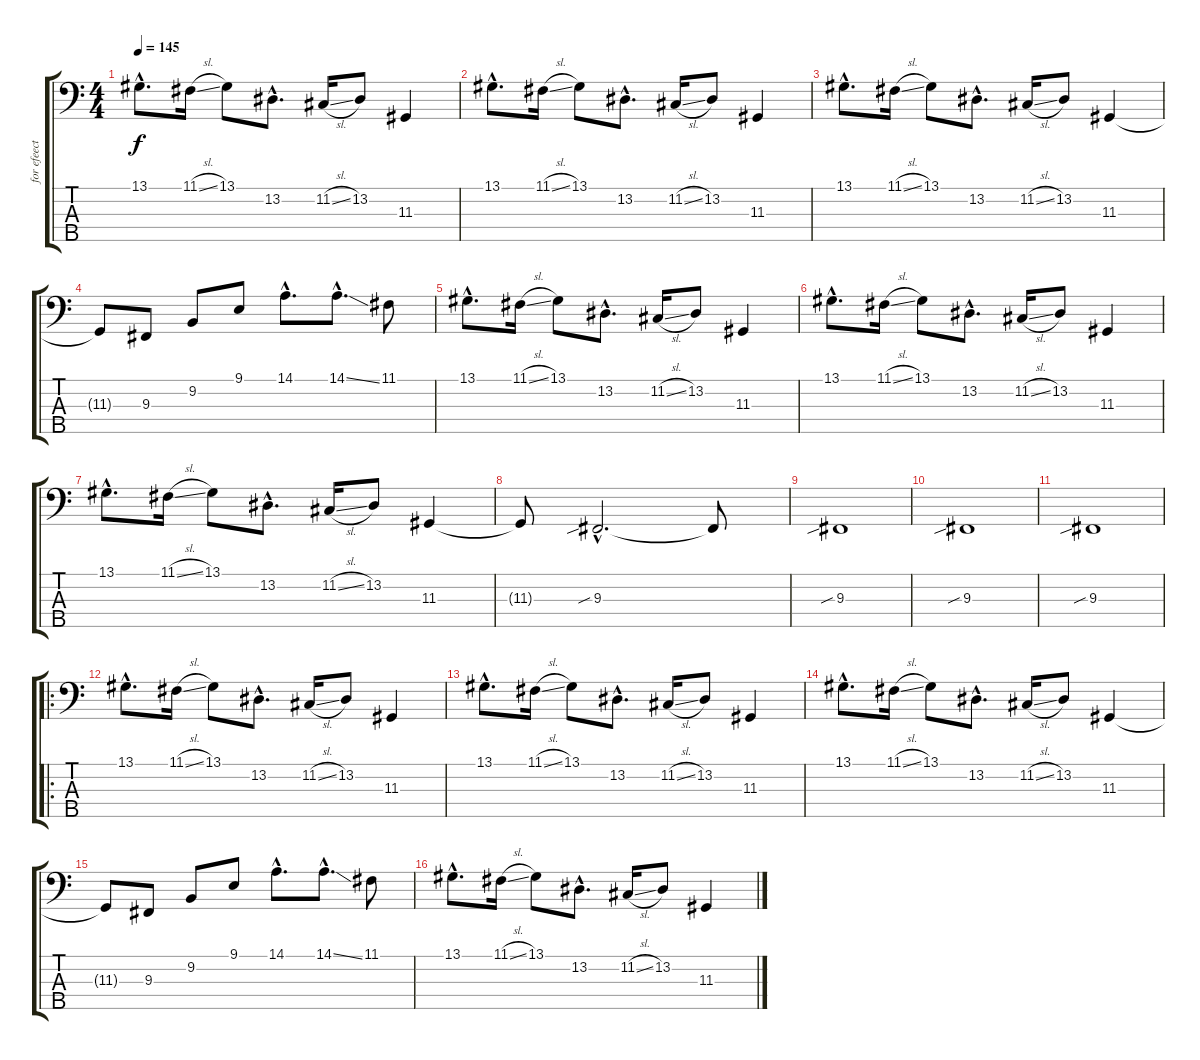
\track ("for efeect" "for efeect") {instrument lead2sawtooth}
\staff {score tabs}
\tuning (G2 D2 A1 E1 B0) {hide}
\ts (4 4)
\tempo 145
\clef f4
\ks c
13.1{hac}.8{d dy f} 11.1{sl}.16 13.1.8 13.2{hac}.8{d} 11.2{sl}.16 13.2.8 11.3.4 |
13.1{hac}.8{d} 11.1{sl}.16 13.1.8 13.2{hac}.8{d} 11.2{sl}.16 13.2.8 11.3.4 |
13.1{hac}.8{d} 11.1{sl}.16 13.1.8 13.2{hac}.8{d} 11.2{sl}.16 13.2.8 11.3.4 |
11.3{t}.8 9.3.8 9.2.8 9.1.8 14.1{hac}.8{d} 14.1{ss hac}.8{d} 11.1.8 |
13.1{hac}.8{d} 11.1{sl}.16 13.1.8 13.2{hac}.8{d} 11.2{sl}.16 13.2.8 11.3.4 |
13.1{hac}.8{d} 11.1{sl}.16 13.1.8 13.2{hac}.8{d} 11.2{sl}.16 13.2.8 11.3.4 |
13.1{hac}.8{d} 11.1{sl}.16 13.1.8 13.2{hac}.8{d} 11.2{sl}.16 13.2.8 11.3.4 |
11.3{t}.8 9.3{sib hac}.2{d} 9.3{t}.8 |
9.3{sib}.1 |
9.3{sib}.1 |
9.3{sib}.1 |
\ro
13.1{hac}.8{d} 11.1{sl}.16 13.1.8 13.2{hac}.8{d} 11.2{sl}.16 13.2.8 11.3.4 |
13.1{hac}.8{d} 11.1{sl}.16 13.1.8 13.2{hac}.8{d} 11.2{sl}.16 13.2.8 11.3.4 |
13.1{hac}.8{d} 11.1{sl}.16 13.1.8 13.2{hac}.8{d} 11.2{sl}.16 13.2.8 11.3.4 |
11.3{t}.8 9.3.8 9.2.8 9.1.8 14.1{hac}.8{d} 14.1{ss hac}.8{d} 11.1.8 |
13.1{hac}.8{d} 11.1{sl}.16 13.1.8 13.2{hac}.8{d} 11.2{sl}.16 13.2.8 11.3.4
